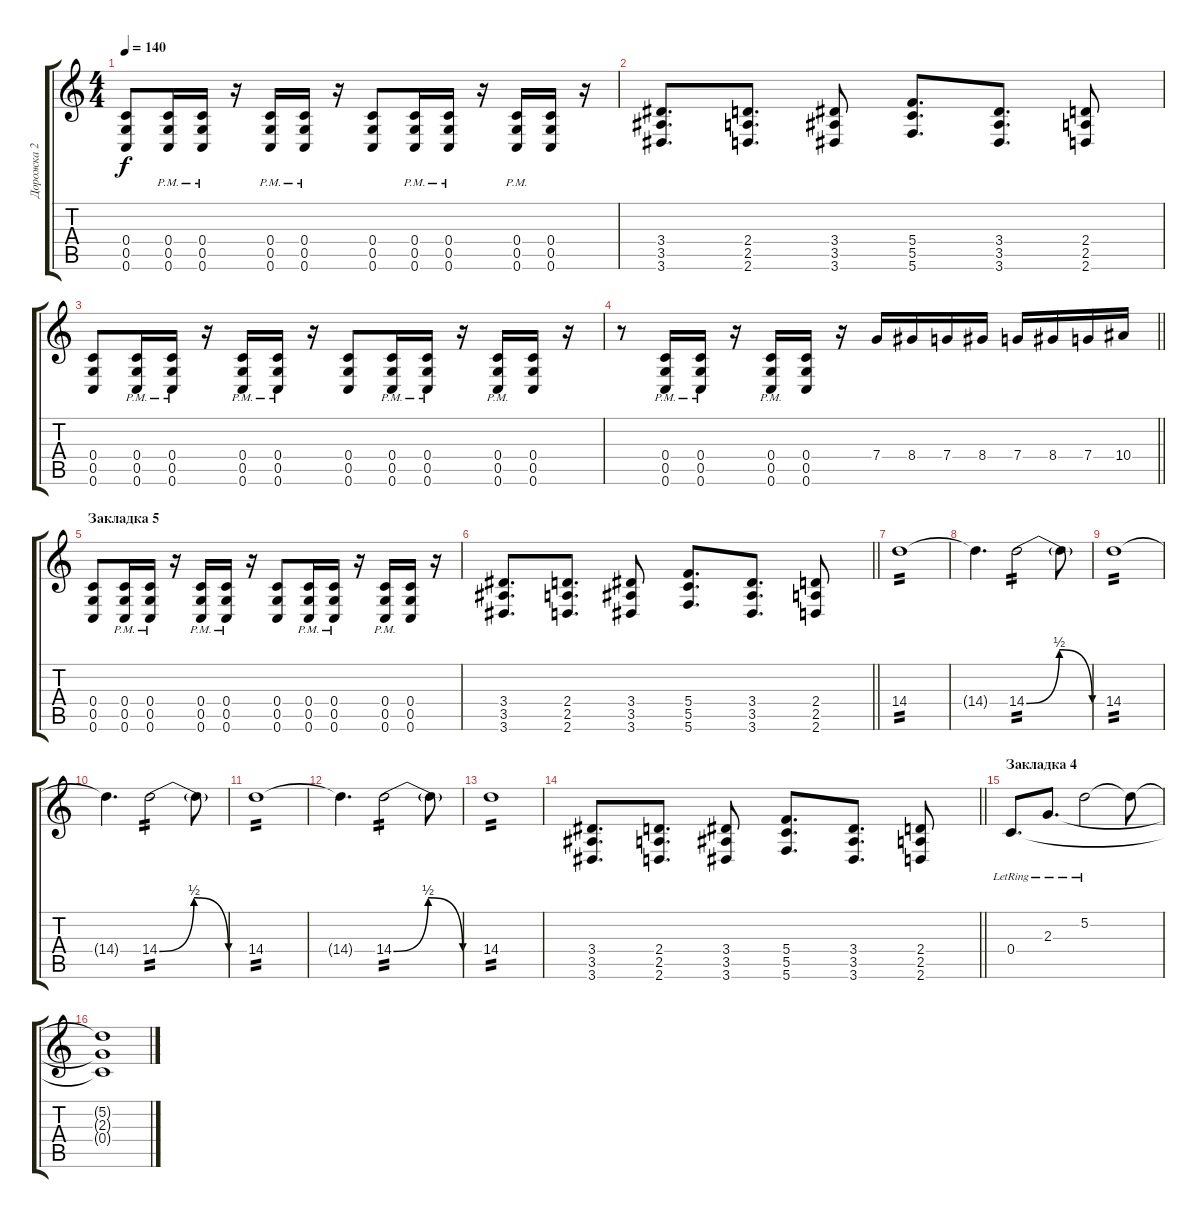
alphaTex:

\track ("Дорожка 2" "Дорожка 2") {instrument overdrivenguitar}
\staff {score tabs}
\tuning (D4 A3 F3 C3 G2 C2) {hide}
\ts (4 4)
\tempo 140
\clef g2
\ks c
(0.4 0.5 0.6).8{dy f} (0.4{pm} 0.5{pm} 0.6{pm}).16 (0.4{pm} 0.5{pm} 0.6{pm}).16 r.16 (0.4{pm} 0.5{pm} 0.6{pm}).16 (0.4{pm} 0.5{pm} 0.6{pm}).16 r.16 (0.4 0.5 0.6).8 (0.4{pm} 0.5{pm} 0.6{pm}).16 (0.4{pm} 0.5{pm} 0.6{pm}).16 r.16 (0.4{pm} 0.5{pm} 0.6{pm}).16 (0.4 0.5 0.6).16 r.16 |
(3.4 3.5 3.6).8{d} (2.4 2.5 2.6).8{d} (3.4 3.5 3.6).8 (5.4 5.5 5.6).8{d} (3.4 3.5 3.6).8{d} (2.4 2.5 2.6).8 |
(0.4 0.5 0.6).8 (0.4{pm} 0.5{pm} 0.6{pm}).16 (0.4{pm} 0.5{pm} 0.6{pm}).16 r.16 (0.4{pm} 0.5{pm} 0.6{pm}).16 (0.4{pm} 0.5{pm} 0.6{pm}).16 r.16 (0.4 0.5 0.6).8 (0.4{pm} 0.5{pm} 0.6{pm}).16 (0.4{pm} 0.5{pm} 0.6{pm}).16 r.16 (0.4{pm} 0.5{pm} 0.6{pm}).16 (0.4 0.5 0.6).16 r.16 |
\barLineRight lightlight
r.8 (0.4{pm} 0.5{pm} 0.6{pm}).16 (0.4{pm} 0.5{pm} 0.6{pm}).16 r.16 (0.4{pm} 0.5{pm} 0.6{pm}).16 (0.4 0.5 0.6).16 r.16 7.4.16 8.4.16 7.4.16 8.4.16 7.4.16 8.4.16 7.4.16 10.4.16 |
\section ("" "Закладка 5")
(0.4 0.5 0.6).8 (0.4{pm} 0.5{pm} 0.6{pm}).16 (0.4{pm} 0.5{pm} 0.6{pm}).16 r.16 (0.4{pm} 0.5{pm} 0.6{pm}).16 (0.4{pm} 0.5{pm} 0.6{pm}).16 r.16 (0.4 0.5 0.6).8 (0.4{pm} 0.5{pm} 0.6{pm}).16 (0.4{pm} 0.5{pm} 0.6{pm}).16 r.16 (0.4{pm} 0.5{pm} 0.6{pm}).16 (0.4 0.5 0.6).16 r.16 |
\barLineRight lightlight
(3.4 3.5 3.6).8{d} (2.4 2.5 2.6).8{d} (3.4 3.5 3.6).8 (5.4 5.5 5.6).8{d} (3.4 3.5 3.6).8{d} (2.4 2.5 2.6).8 |
14.4.1{tp 2} |
14.4{t}.4{d} 14.4{be (bendrelease 0 0 30 2 46 2 60 0)}.2{tp 2} 14.4{t}.8 |
14.4.1{tp 2} |
14.4{t}.4{d} 14.4{be (bendrelease 0 0 30 2 46 2 60 0)}.2{tp 2} 14.4{t}.8 |
14.4.1{tp 2} |
14.4{t}.4{d} 14.4{be (bendrelease 0 0 30 2 46 2 60 0)}.2{tp 2} 14.4{t}.8 |
14.4.1{tp 2} |
\barLineRight lightlight
(3.4 3.5 3.6).8{d} (2.4 2.5 2.6).8{d} (3.4 3.5 3.6).8 (5.4 5.5 5.6).8{d} (3.4 3.5 3.6).8{d} (2.4 2.5 2.6).8 |
\section ("" "Закладка 4")
0.4{lr}.8{d} 2.3{lr}.8{d} 5.2{lr}.2 5.2{t}.8 |
(5.2{t} 2.3{t} 0.4{t}).1
